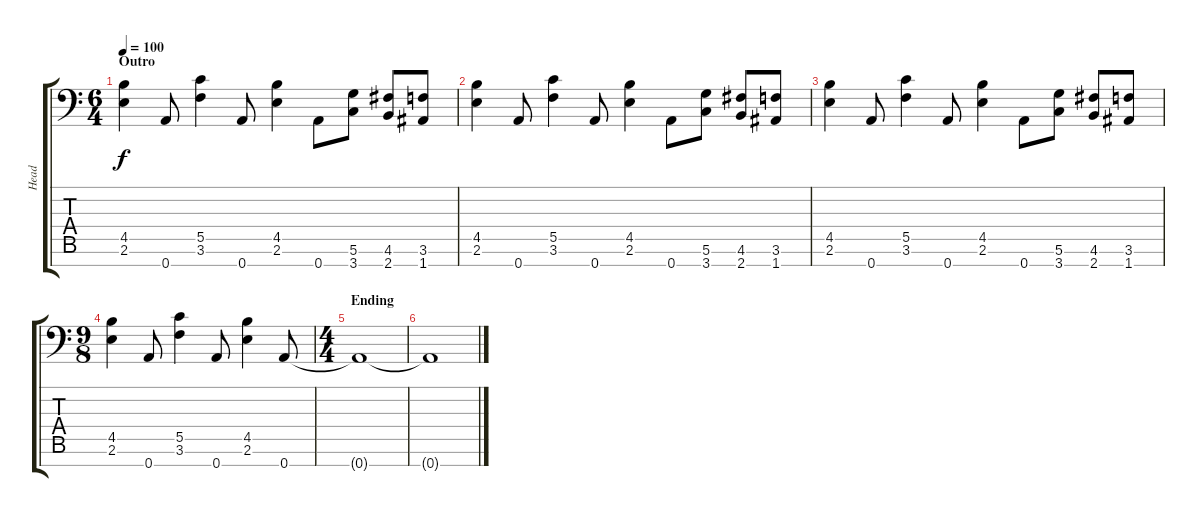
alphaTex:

\track ("Head" "Head") {instrument distortionguitar}
\staff {score tabs}
\tuning (D4 A3 F3 C3 G2 D2 A1) {hide}
\ts (6 4)
\section ("" "Outro")
\tempo 100
\clef f4
\ks c
(4.5 2.6).4{dy f} 0.7.8 (5.5 3.6).4 0.7.8 (4.5 2.6).4 0.7.8 (5.6 3.7).8 (4.6 2.7).8 (3.6 1.7).8 |
(4.5 2.6).4 0.7.8 (5.5 3.6).4 0.7.8 (4.5 2.6).4 0.7.8 (5.6 3.7).8 (4.6 2.7).8 (3.6 1.7).8 |
(4.5 2.6).4 0.7.8 (5.5 3.6).4 0.7.8 (4.5 2.6).4 0.7.8 (5.6 3.7).8 (4.6 2.7).8 (3.6 1.7).8 |
\ts (9 8)
(4.5 2.6).4 0.7.8 (5.5 3.6).4 0.7.8 (4.5 2.6).4 0.7.8 |
\ts (4 4)
\section ("" "Ending")
0.7{t}.1{volume 0} |
0.7{t}.1
